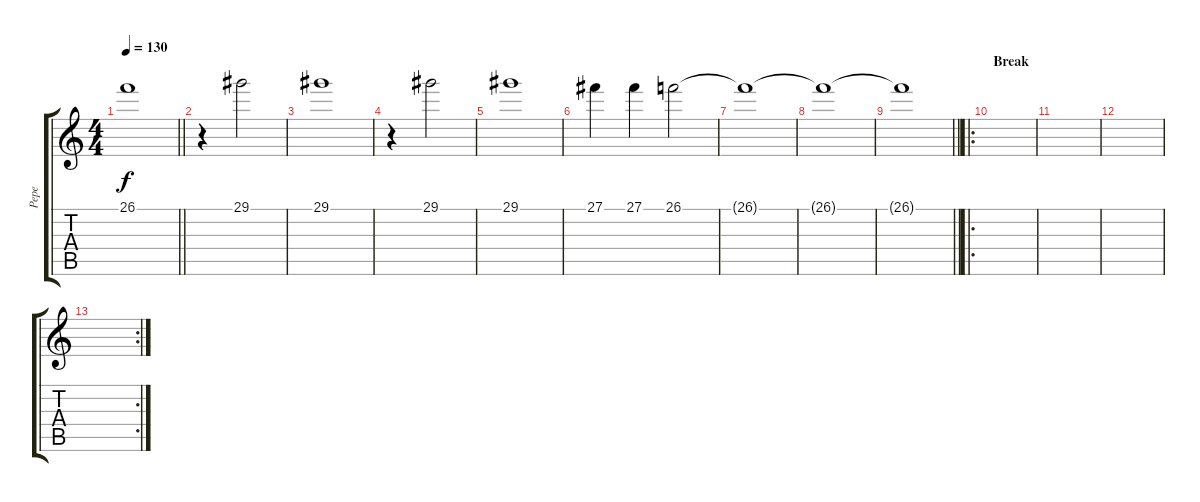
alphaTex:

\track ("Pepe" "Pepe") {instrument electricgrandpiano}
\staff {score tabs}
\tuning (Eb4 Bb3 Gb3 Db3 Ab2 Eb2) {hide}
\ts (4 4)
\tempo 130
\clef g2
\barLineRight lightlight
\ks c
26.1{t}.1{dy f} |
r.4 29.1.2 |
29.1.1 |
r.4 29.1.2 |
29.1.1 |
27.1.4 27.1.4 26.1.2 |
26.1{t}.1 |
26.1{t}.1 |
\barLineRight lightlight
26.1{t}.1 |
\ro
\section ("" "Break")
|
|
|
\rc 2
